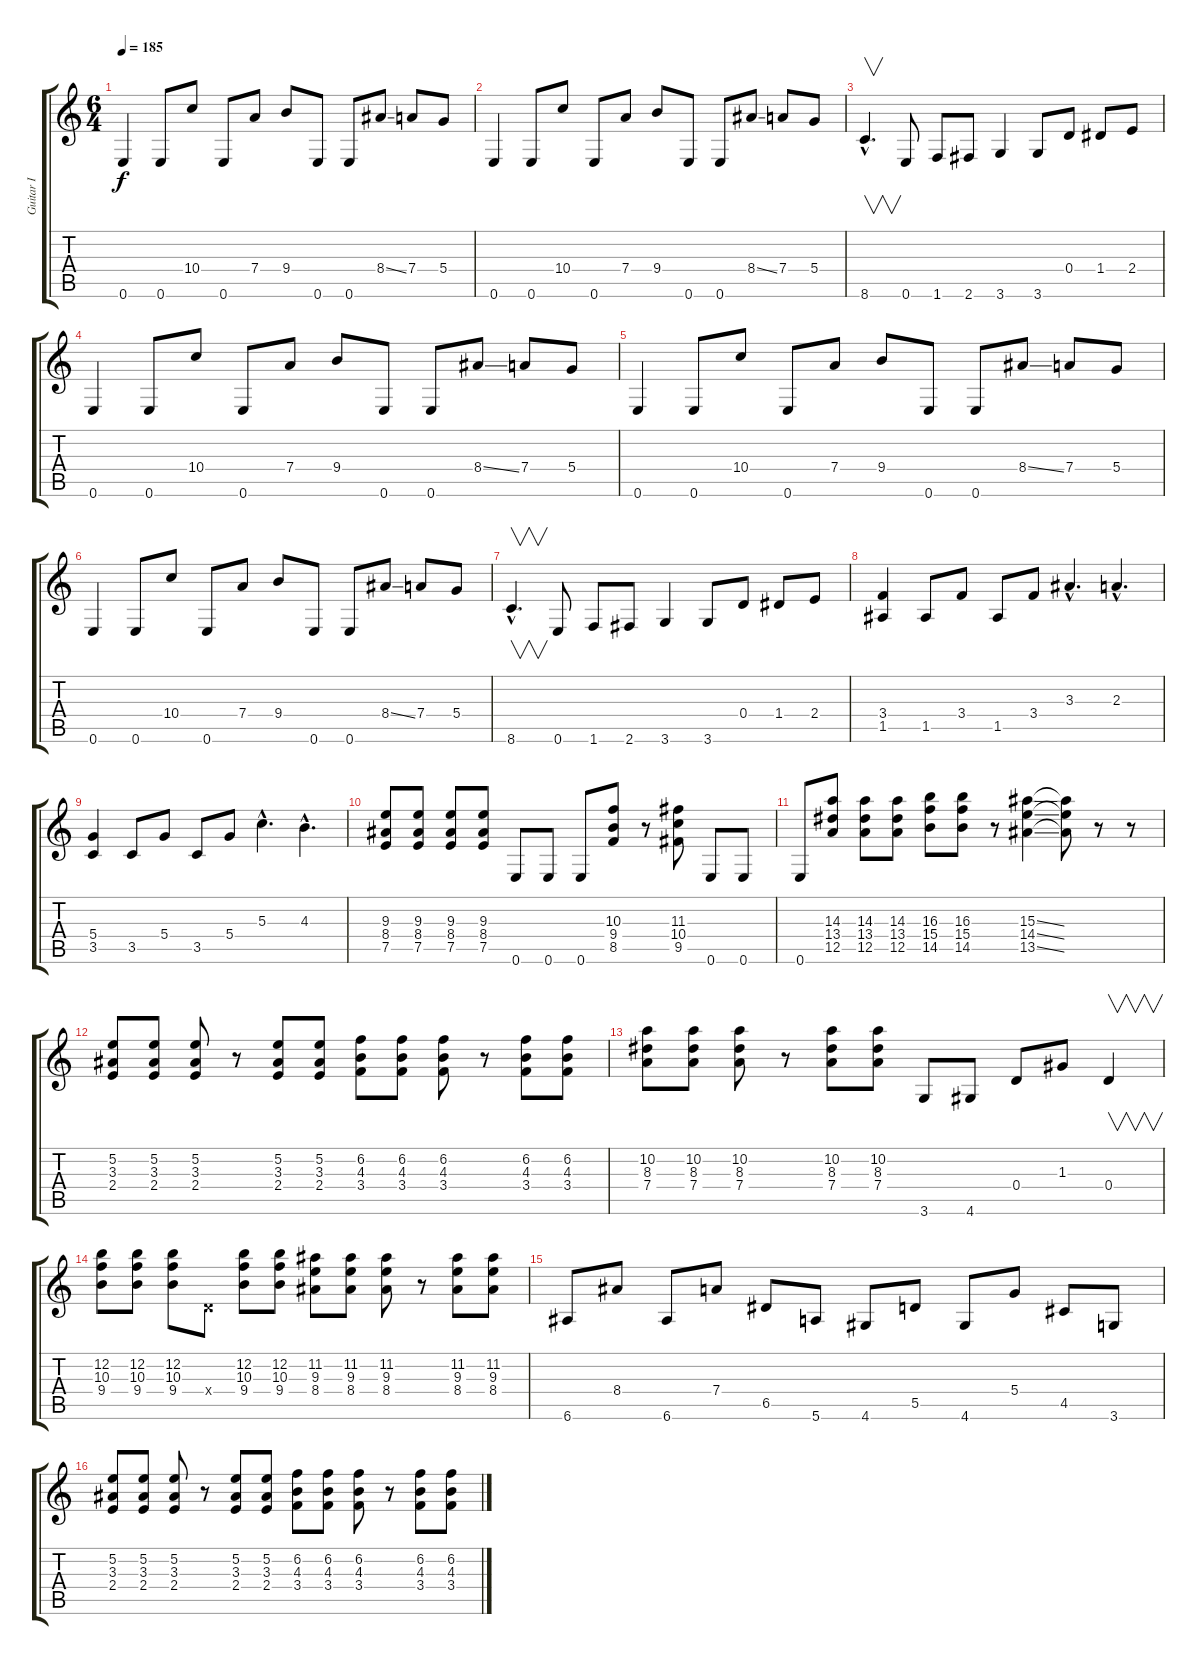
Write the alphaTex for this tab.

\track ("Guitar I" "Guitar I") {instrument distortionguitar}
\staff {score tabs}
\tuning (E4 B3 G3 D3 A2 E2) {hide}
\ts (6 4)
\tempo 185
\clef g2
\ks c
0.6.4{dy f} 0.6.8 10.4.8 0.6.8 7.4.8 9.4.8 0.6.8 0.6.8 8.4{ss}.8 7.4.8 5.4.8 |
0.6.4 0.6.8 10.4.8 0.6.8 7.4.8 9.4.8 0.6.8 0.6.8 8.4{ss}.8 7.4.8 5.4.8 |
8.6{hac}.4{v d} 0.6.8 1.6.8 2.6.8 3.6.4 3.6.8 0.4.8 1.4.8 2.4.8 |
0.6.4 0.6.8 10.4.8 0.6.8 7.4.8 9.4.8 0.6.8 0.6.8 8.4{ss}.8 7.4.8 5.4.8 |
0.6.4 0.6.8 10.4.8 0.6.8 7.4.8 9.4.8 0.6.8 0.6.8 8.4{ss}.8 7.4.8 5.4.8 |
0.6.4 0.6.8 10.4.8 0.6.8 7.4.8 9.4.8 0.6.8 0.6.8 8.4{ss}.8 7.4.8 5.4.8 |
8.6{hac}.4{v d} 0.6.8 1.6.8 2.6.8 3.6.4 3.6.8 0.4.8 1.4.8 2.4.8 |
(3.4 1.5).4 1.5.8 3.4.8 1.5.8 3.4.8 3.3{hac}.4{d} 2.3{hac}.4{d} |
(5.4 3.5).4 3.5.8 5.4.8 3.5.8 5.4.8 5.3{hac}.4{d} 4.3{hac}.4{d} |
(9.3 8.4 7.5).8 (9.3 8.4 7.5).8 (9.3 8.4 7.5).8 (9.3 8.4 7.5).8 0.6.8 0.6.8 0.6.8 (10.3 9.4 8.5).8 r.8 (11.3 10.4 9.5).8 0.6.8 0.6.8 |
0.6.8 (14.3 13.4 12.5).8 (14.3 13.4 12.5).8 (14.3 13.4 12.5).8 (16.3 15.4 14.5).8 (16.3 15.4 14.5).8 r.8 (15.3{ss} 14.4{ss} 13.5{ss}).4 (15.3{t} 14.4{t} 13.5{t}).8 r.8 r.8 |
(5.2 3.3 2.4).8 (5.2 3.3 2.4).8 (5.2 3.3 2.4).8 r.8 (5.2 3.3 2.4).8 (5.2 3.3 2.4).8 (6.2 4.3 3.4).8 (6.2 4.3 3.4).8 (6.2 4.3 3.4).8 r.8 (6.2 4.3 3.4).8 (6.2 4.3 3.4).8 |
(10.2 8.3 7.4).8 (10.2 8.3 7.4).8 (10.2 8.3 7.4).8 r.8 (10.2 8.3 7.4).8 (10.2 8.3 7.4).8 3.6.8 4.6.8 0.4.8 1.3.8 0.4.4{v} |
(12.2 10.3 9.4).8 (12.2 10.3 9.4).8 (12.2 10.3 9.4).8 0.4{x}.8 (12.2 10.3 9.4).8 (12.2 10.3 9.4).8 (11.2 9.3 8.4).8 (11.2 9.3 8.4).8 (11.2 9.3 8.4).8 r.8 (11.2 9.3 8.4).8 (11.2 9.3 8.4).8 |
6.6.8 8.4.8 6.6.8 7.4.8 6.5.8 5.6.8 4.6.8 5.5.8 4.6.8 5.4.8 4.5.8 3.6.8 |
(5.2 3.3 2.4).8 (5.2 3.3 2.4).8 (5.2 3.3 2.4).8 r.8 (5.2 3.3 2.4).8 (5.2 3.3 2.4).8 (6.2 4.3 3.4).8 (6.2 4.3 3.4).8 (6.2 4.3 3.4).8 r.8 (6.2 4.3 3.4).8 (6.2 4.3 3.4).8
